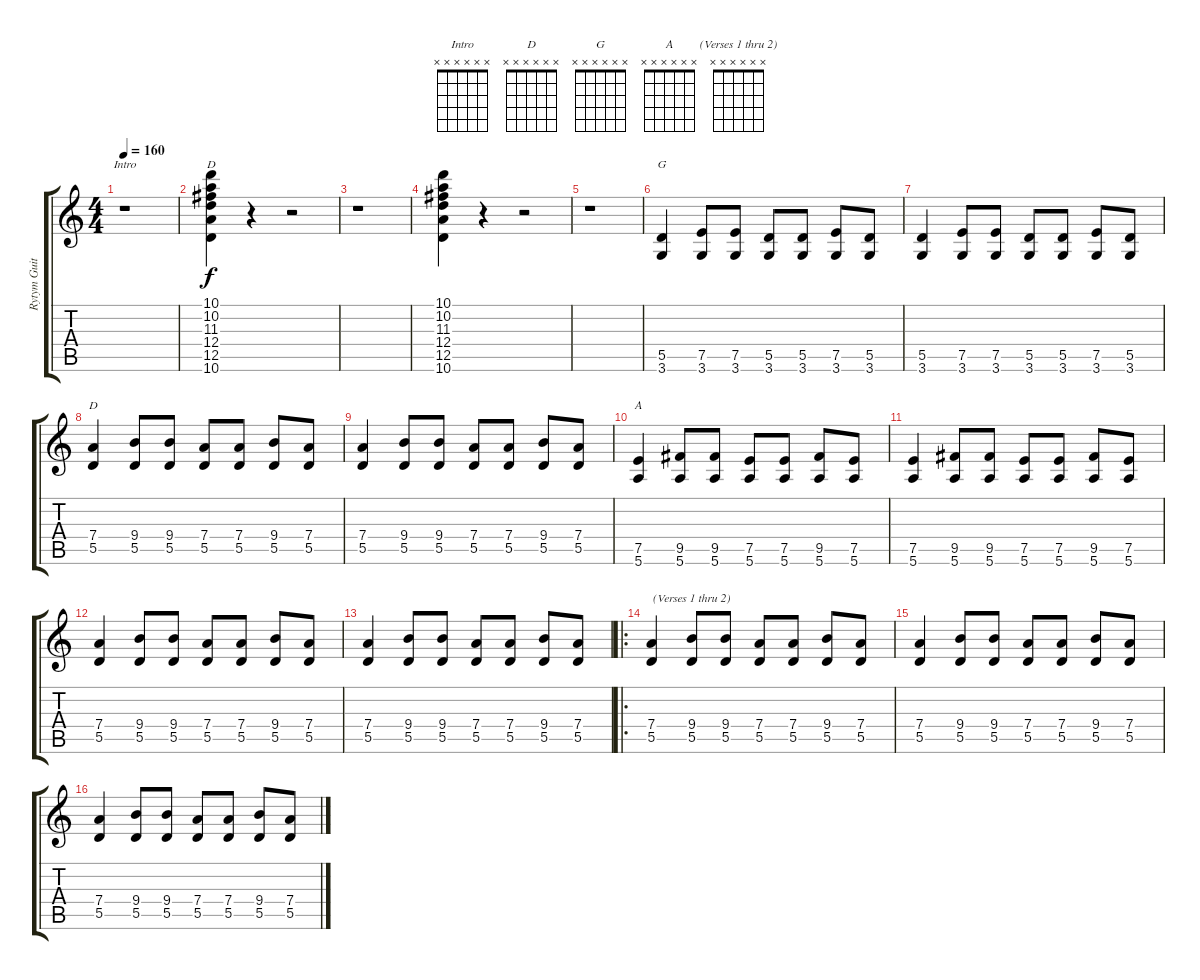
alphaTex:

\track ("Rytym Guitar" "Rytym Guit") {instrument electricguitarclean}
\staff {score tabs}
\tuning (E4 B3 G3 D3 A2 E2) {hide}
\chord ("Intro" x x x x x x) {firstfret 0}
\chord ("D" 10 10 11 12 12 10) {firstfret 10}
\chord ("G" x x x x x x) {firstfret 0}
\chord ("D" x x x x x x) {firstfret 0}
\chord ("A" x x x x x x) {firstfret 0}
\chord ("(Verses 1 thru 2)" x x x x x x) {firstfret 0}
\ts (4 4)
\tempo 160
\clef g2
\ks c
r.1{ch "Intro" dy f instrument electricguitarclean} |
(10.1 10.2 11.3 12.4 12.5 10.6).4{ch "D"} r.4 r.2 |
r.1 |
(10.1 10.2 11.3 12.4 12.5 10.6).4 r.4 r.2 |
r.1 |
(5.5 3.6).4{ch "G"} (7.5 3.6).8 (7.5 3.6).8 (5.5 3.6).8 (5.5 3.6).8 (7.5 3.6).8 (5.5 3.6).8 |
(5.5 3.6).4 (7.5 3.6).8 (7.5 3.6).8 (5.5 3.6).8 (5.5 3.6).8 (7.5 3.6).8 (5.5 3.6).8 |
(7.4 5.5).4{ch "D"} (9.4 5.5).8 (9.4 5.5).8 (7.4 5.5).8 (7.4 5.5).8 (9.4 5.5).8 (7.4 5.5).8 |
(7.4 5.5).4 (9.4 5.5).8 (9.4 5.5).8 (7.4 5.5).8 (7.4 5.5).8 (9.4 5.5).8 (7.4 5.5).8 |
(7.5 5.6).4{ch "A"} (9.5 5.6).8 (9.5 5.6).8 (7.5 5.6).8 (7.5 5.6).8 (9.5 5.6).8 (7.5 5.6).8 |
(7.5 5.6).4 (9.5 5.6).8 (9.5 5.6).8 (7.5 5.6).8 (7.5 5.6).8 (9.5 5.6).8 (7.5 5.6).8 |
(7.4 5.5).4 (9.4 5.5).8 (9.4 5.5).8 (7.4 5.5).8 (7.4 5.5).8 (9.4 5.5).8 (7.4 5.5).8 |
(7.4 5.5).4 (9.4 5.5).8 (9.4 5.5).8 (7.4 5.5).8 (7.4 5.5).8 (9.4 5.5).8 (7.4 5.5).8 |
\ro
(7.4 5.5).4 (9.4 5.5).8{ch "(Verses 1 thru 2)"} (9.4 5.5).8 (7.4 5.5).8 (7.4 5.5).8 (9.4 5.5).8 (7.4 5.5).8 |
(7.4 5.5).4 (9.4 5.5).8 (9.4 5.5).8 (7.4 5.5).8 (7.4 5.5).8 (9.4 5.5).8 (7.4 5.5).8 |
(7.4 5.5).4 (9.4 5.5).8 (9.4 5.5).8 (7.4 5.5).8 (7.4 5.5).8 (9.4 5.5).8 (7.4 5.5).8
